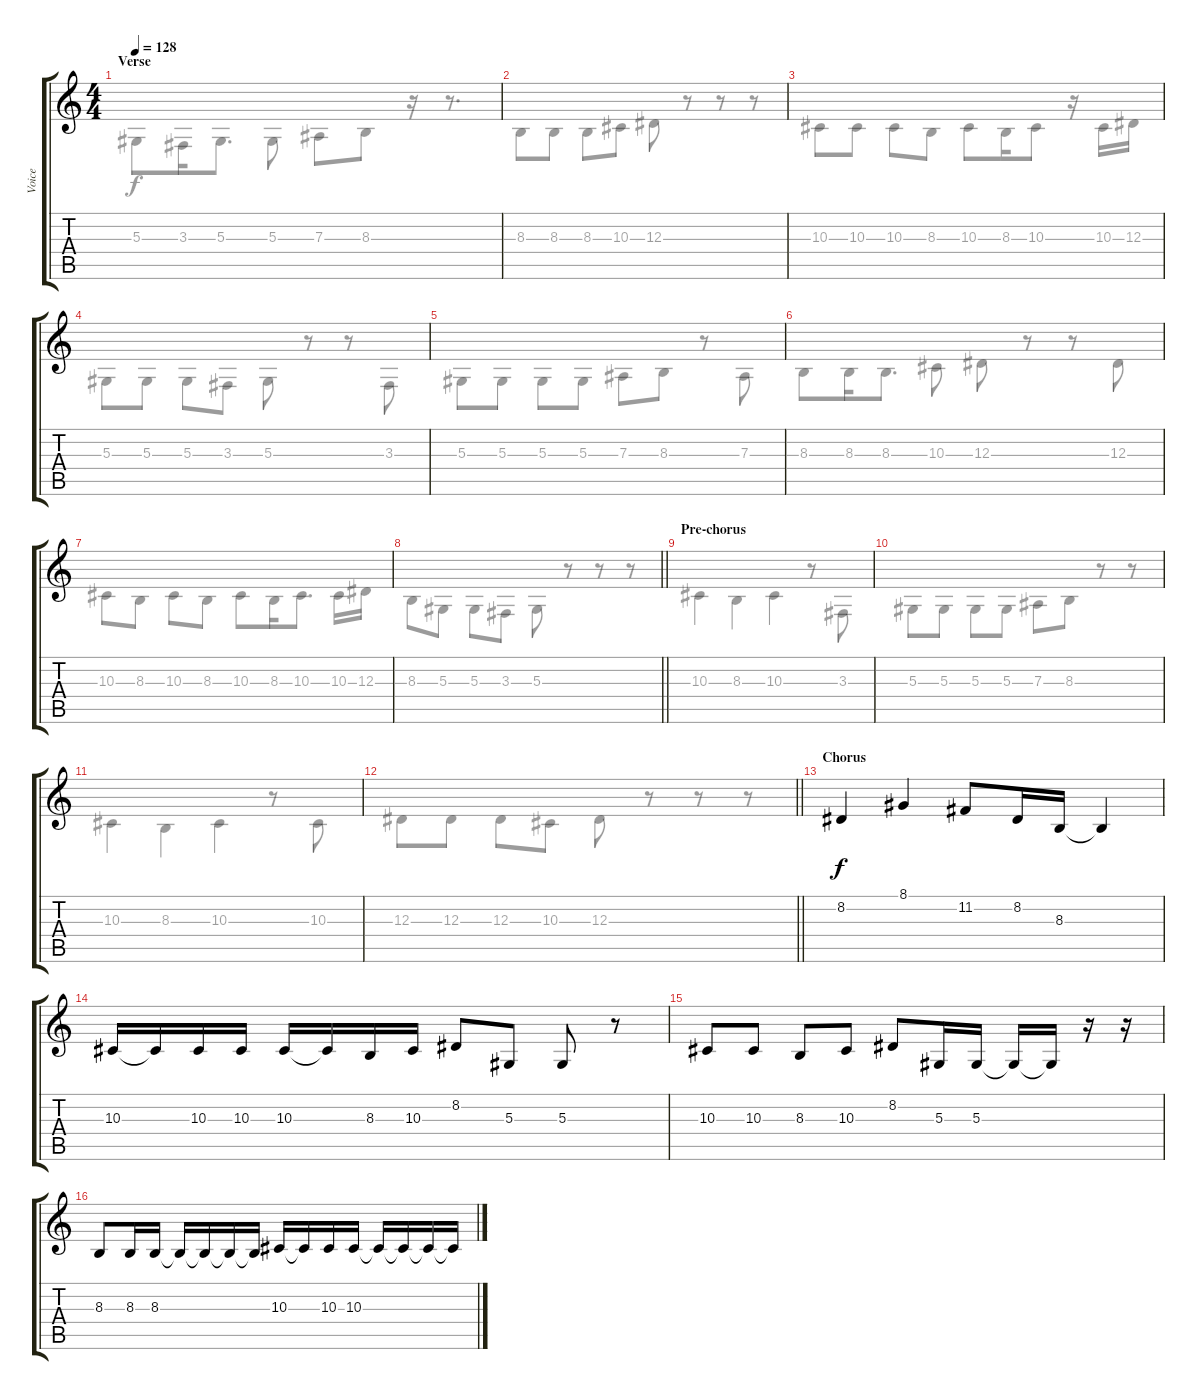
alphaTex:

\track ("Voice" "Voice") {instrument trumpet}
\staff {score tabs}
\tuning (C4 G3 Eb3 Bb2 F2 C2) {hide}
\voice
\ts (4 4)
\section ("" "Verse")
\tempo 128
\clef g2
\ks c
|
|
|
|
|
|
|
\barLineRight lightlight
|
\section ("" "Pre-chorus")
|
|
|
\barLineRight lightlight
|
\section ("" "Chorus")
8.2.4 8.1.4 11.2.8 8.2.16 8.3.16 8.3{t}.4 |
10.3.16 10.3{t}.16 10.3.16 10.3.16 10.3.16 10.3{t}.16 8.3.16 10.3.16 8.2.8 5.3.8 5.3.8 r.8 |
10.3.8 10.3.8 8.3.8 10.3.8 8.2.8 5.3.16 5.3.16 5.3{t}.16 5.3{t}.16 r.16 r.16 |
8.3.8 8.3.16 8.3.16 8.3{t}.16 8.3{t}.16 8.3{t}.16 8.3{t}.16 10.3.16 10.3{t}.16 10.3.16 10.3.16 10.3{t}.16 10.3{t}.16 10.3{t}.16 10.3{t}.16
\voice
\clef g2
\ottava regular
\simile none
\ks c
5.3.8{dy f} 3.3.16 5.3.8{d} 5.3.8 7.3.8 8.3.8 r.16 r.8{d} |
8.3.8 8.3.8 8.3.8 10.3.8 12.3.8 r.8 r.8 r.8 |
10.3.8 10.3.8 10.3.8 8.3.8 10.3.8 8.3.16 10.3.8 r.16 10.3.16 12.3.16 |
5.3.8 5.3.8 5.3.8 3.3.8 5.3.8 r.8 r.8 3.3.8 |
5.3.8 5.3.8 5.3.8 5.3.8 7.3.8 8.3.8 r.8 7.3.8 |
8.3.8 8.3.16 8.3.8{d} 10.3.8 12.3.8 r.8 r.8 12.3.8 |
10.3.8 8.3.8 10.3.8 8.3.8 10.3.8 8.3.16 10.3.8{d} 10.3.16 12.3.16 |
\barLineRight lightlight
8.3.8 5.3.8 5.3.8 3.3.8 5.3.8 r.8 r.8 r.8 |
10.3.4 8.3.4 10.3.4 r.8 3.3.8 |
5.3.8 5.3.8 5.3.8 5.3.8 7.3.8 8.3.8 r.8 r.8 |
10.3.4 8.3.4 10.3.4 r.8 10.3.8 |
\barLineRight lightlight
12.3.8 12.3.8 12.3.8 10.3.8 12.3.8 r.8 r.8 r.8 |
|
|
|
